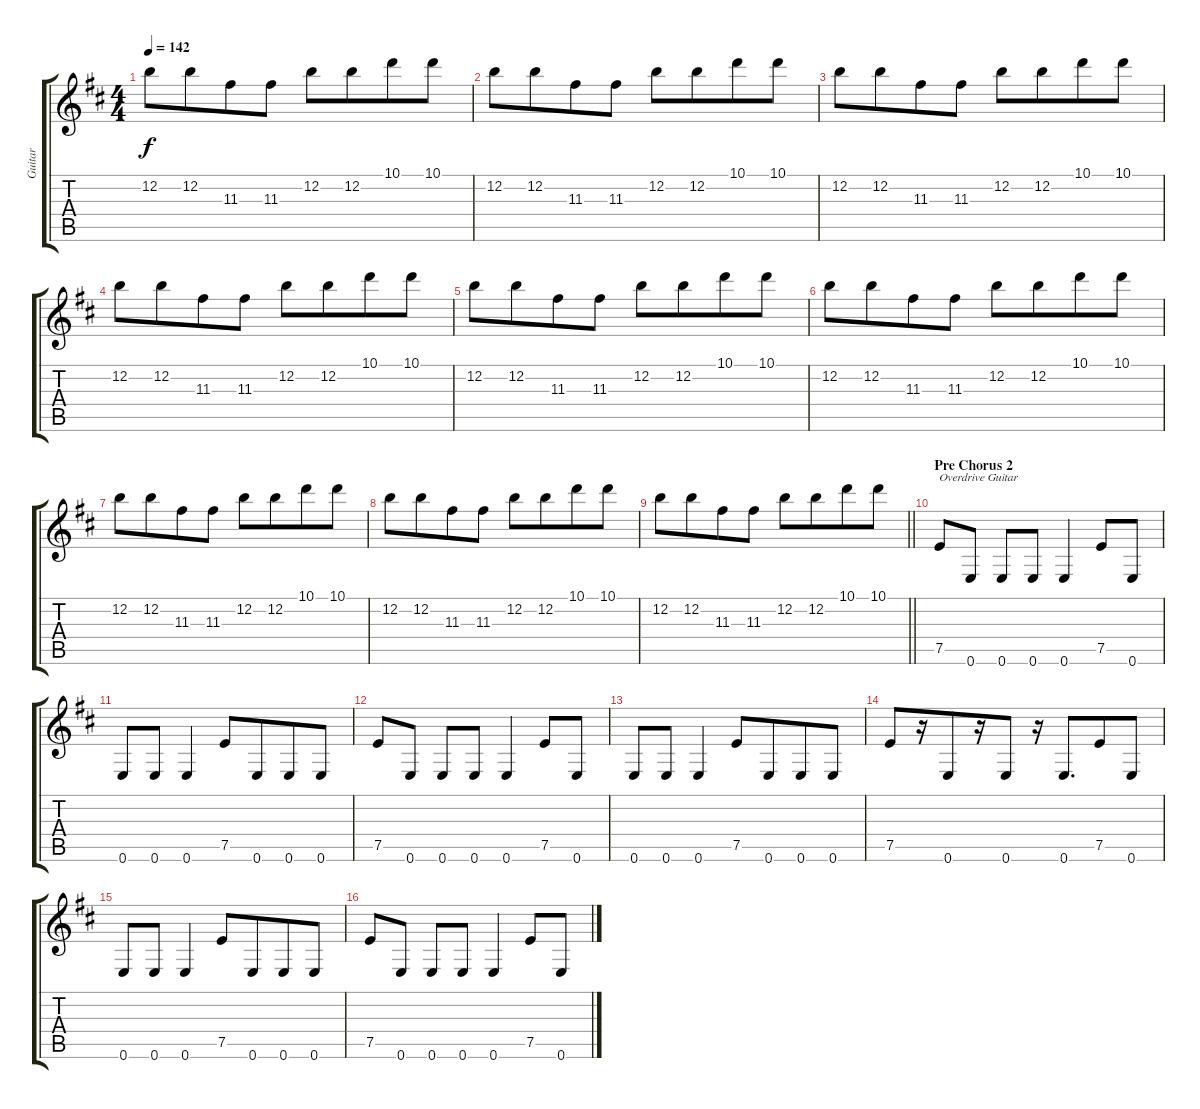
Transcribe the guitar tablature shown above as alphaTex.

\track ("Guitar" "Guitar") {instrument electricguitarclean}
\staff {score tabs}
\tuning (E4 B3 G3 D3 A2 E2) {hide}
\ts (4 4)
\tempo 142
\clef g2
\ks d
12.2.8{dy f} 12.2.8{beam merge} 11.3.8{beam merge} 11.3.8 12.2.8 12.2.8{beam merge} 10.1.8{beam merge} 10.1.8 |
12.2.8 12.2.8{beam merge} 11.3.8{beam merge} 11.3.8 12.2.8 12.2.8{beam merge} 10.1.8{beam merge} 10.1.8 |
12.2.8 12.2.8{beam merge} 11.3.8{beam merge} 11.3.8 12.2.8 12.2.8{beam merge} 10.1.8{beam merge} 10.1.8 |
12.2.8 12.2.8{beam merge} 11.3.8{beam merge} 11.3.8 12.2.8 12.2.8{beam merge} 10.1.8{beam merge} 10.1.8 |
12.2.8 12.2.8{beam merge} 11.3.8{beam merge} 11.3.8 12.2.8 12.2.8{beam merge} 10.1.8{beam merge} 10.1.8 |
12.2.8 12.2.8{beam merge} 11.3.8{beam merge} 11.3.8 12.2.8 12.2.8{beam merge} 10.1.8{beam merge} 10.1.8 |
12.2.8 12.2.8{beam merge} 11.3.8{beam merge} 11.3.8 12.2.8 12.2.8{beam merge} 10.1.8{beam merge} 10.1.8 |
12.2.8 12.2.8{beam merge} 11.3.8{beam merge} 11.3.8 12.2.8 12.2.8{beam merge} 10.1.8{beam merge} 10.1.8 |
\barLineRight lightlight
12.2.8 12.2.8{beam merge} 11.3.8{beam merge} 11.3.8 12.2.8 12.2.8{beam merge} 10.1.8{beam merge} 10.1.8 |
\section ("" "Pre Chorus 2")
7.5.8{txt "Overdrive Guitar" instrument overdrivenguitar} 0.6.8 0.6.8 0.6.8 0.6.4{beam merge} 7.5.8{beam merge} 0.6.8 |
0.6.8{beam merge} 0.6.8{beam merge} 0.6.4 7.5.8 0.6.8{beam merge} 0.6.8 0.6.8 |
7.5.8 0.6.8 0.6.8 0.6.8 0.6.4{beam merge} 7.5.8{beam merge} 0.6.8 |
0.6.8{beam merge} 0.6.8{beam merge} 0.6.4 7.5.8 0.6.8{beam merge} 0.6.8 0.6.8 |
7.5.8 r.16 0.6.8{beam merge} r.16{beam merge} 0.6.8 r.16{beam merge} 0.6.8{d beam merge} 7.5.8{beam merge} 0.6.8 |
0.6.8{beam merge} 0.6.8{beam merge} 0.6.4 7.5.8 0.6.8{beam merge} 0.6.8 0.6.8 |
7.5.8 0.6.8 0.6.8 0.6.8 0.6.4{beam merge} 7.5.8{beam merge} 0.6.8
